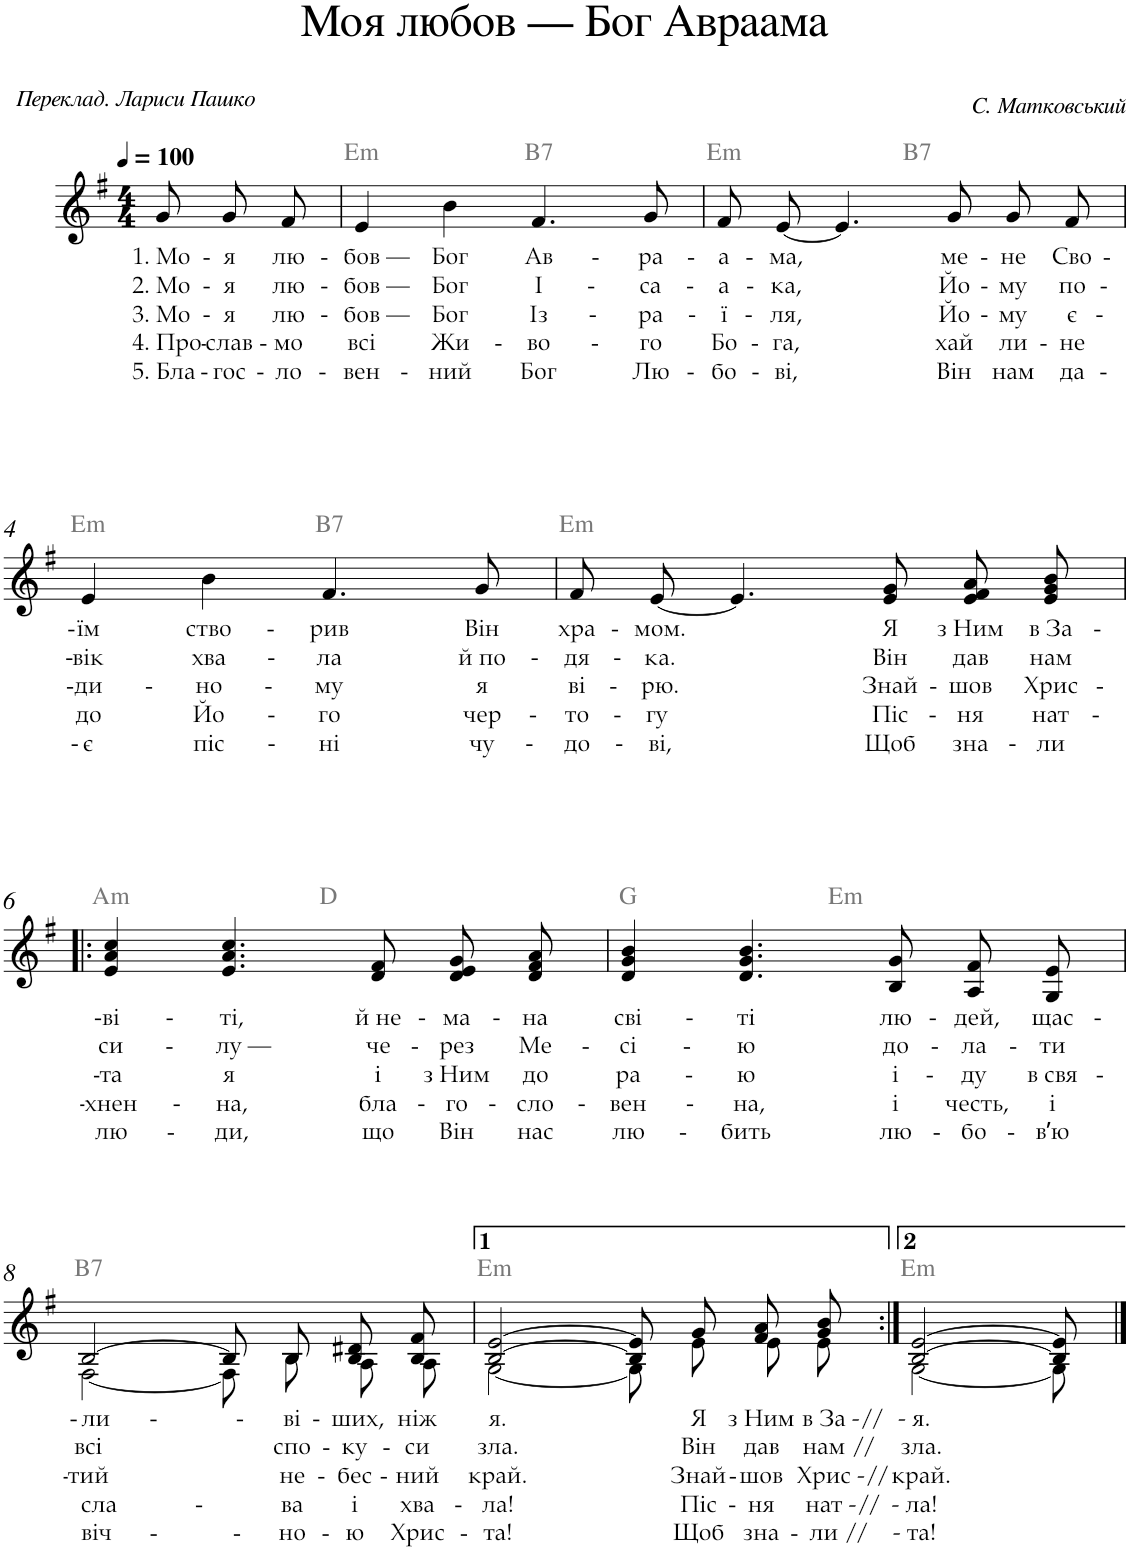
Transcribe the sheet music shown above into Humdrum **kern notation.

**kern	**text	**text	**text	**text	**text	**harte
*part1	*part1	*part1	*part1	*part1	*part1	*part1
*staff1	*staff1	*staff1	*staff1	*staff1	*staff1	*
*I"Piano	*	*	*	*	*	*
*I'Pno	*	*	*	*	*	*
*clefG2	*	*	*	*	*	*
*k[f#]	*	*	*	*	*	*
*G:	*	*	*	*	*	*
*M4/4	*	*	*	*	*	*
*MM100	*	*	*	*	*	*
=1	=1	=1	=1	=1	=1	=1
!	!LO:LY:b	!LO:LY:b	!LO:LY:b	!LO:LY:b	!LO:LY:b	!
8g/	1. Мо-	2. Мо-	3. Мо-	4. Про-	5. Бла-	.
!	!LO:LY:b	!LO:LY:b	!LO:LY:b	!LO:LY:b	!LO:LY:b	!
8g/L	-я	-я	-я	-слав-	-гос-	.
!	!LO:LY:b	!LO:LY:b	!LO:LY:b	!LO:LY:b	!LO:LY:b	!
8f#/J	лю-	лю-	лю-	-мо	-ло-	.
=2	=2	=2	=2	=2	=2	=2
!	!LO:LY:b	!LO:LY:b	!LO:LY:b	!LO:LY:b	!LO:LY:b	!LO:H:kt=m
4e/	-бов —	-бов —	-бов —	всі	-вен-	E:min
!	!LO:LY:b	!LO:LY:b	!LO:LY:b	!LO:LY:b	!LO:LY:b	!
4b\	Бог	Бог	Бог	Жи-	ний	.
!	!LO:LY:b	!LO:LY:b	!LO:LY:b	!LO:LY:b	!LO:LY:b	!LO:H:kt=7
4.f#/	Ав-	І-	Із-	-во-	Бог	B:7
!	!LO:LY:b	!LO:LY:b	!LO:LY:b	!LO:LY:b	!LO:LY:b	!
8g/	-ра-	-са-	-ра-	-го	-Лю-	.
=3	=3	=3	=3	=3	=3	=3
!	!LO:LY:b	!LO:LY:b	!LO:LY:b	!LO:LY:b	!LO:LY:b	!LO:H:kt=m
*^	*	*	*	*	*	*
8f#/L	2ryy	-а-	-а-	-ї-	Бо-	-бо-	E:min
!	!	!LO:LY:b	!LO:LY:b	!LO:LY:b	!LO:LY:b	!LO:LY:b	!
[<8e/J	.	-ма,	-ка,	-ля,	-га,	-ві,	.
4.e/]	.	.	.	.	.	.	.
!	!	!	!	!	!	!	!LO:H:kt=7
.	2ryy	.	.	.	.	.	B:7
!	!	!LO:LY:b	!LO:LY:b	!LO:LY:b	!LO:LY:b	!LO:LY:b	!
8g/	.	ме-	Йо-	Йо-	хай	Він	.
!	!	!LO:LY:b	!LO:LY:b	!LO:LY:b	!LO:LY:b	!LO:LY:b	!
8g/L	.	-не	-му	-му	ли-	нам	.
!	!	!LO:LY:b	!LO:LY:b	!LO:LY:b	!LO:LY:b	!LO:LY:b	!
8f#/J	.	Сво-	по-	є-	-не	-да-	.
!!LO:LB:g=z	!!
=4	=4	=4	=4	=4	=4	=4	=4
!	!	!LO:LY:b	!LO:LY:b	!LO:LY:b	!LO:LY:b	!LO:LY:b	!LO:H:kt=m
*v	*v	*	*	*	*	*	*
4e/	-їм	-вік	-ди-	до	є	E:min
!	!LO:LY:b	!LO:LY:b	!LO:LY:b	!LO:LY:b	!LO:LY:b	!
4b\	ство-	хва-	-но-	Йо-	піс-	.
!	!LO:LY:b	!LO:LY:b	!LO:LY:b	!LO:LY:b	!LO:LY:b	!LO:H:kt=7
4.f#/	-рив	-ла	-му	-го	ні	B:7
!	!LO:LY:b	!LO:LY:b	!LO:LY:b	!LO:LY:b	!LO:LY:b	!
8g/	Він	й по-	я	чер-	-чу-	.
=5	=5	=5	=5	=5	=5	=5
!	!LO:LY:b	!LO:LY:b	!LO:LY:b	!LO:LY:b	!LO:LY:b	!LO:H:kt=m
8f#/L	хра-	-дя-	ві-	-то-	до-	E:min
!	!LO:LY:b	!LO:LY:b	!LO:LY:b	!LO:LY:b	!LO:LY:b	!
[<8e/J	-мом.	-ка.	-рю.	-гу	-ві,	.
4.e/]	.	.	.	.	.	.
!	!LO:LY:b	!LO:LY:b	!LO:LY:b	!LO:LY:b	!LO:LY:b	!
8e/ 8g/	Я	Він	Знай-	Піс-	Щоб	.
!	!LO:LY:b	!LO:LY:b	!LO:LY:b	!LO:LY:b	!LO:LY:b	!
8e/ 8f#/ 8a/L	з Ним	дав	-шов	-ня	зна-	.
!	!LO:LY:b	!LO:LY:b	!LO:LY:b	!LO:LY:b	!LO:LY:b	!
8e/ 8g/ 8b/J	в За-	нам	Хрис-	нат-	-ли	.
!!LO:LB:g=z
=6!|:	=6!|:	=6!|:	=6!|:	=6!|:	=6!|:	=6!|:
!	!LO:LY:b	!LO:LY:b	!LO:LY:b	!LO:LY:b	!LO:LY:b	!LO:H:kt=m
*^	*	*	*	*	*	*
4e/ 4a/ 4cc/	2ryy	-ві-	си-	-та	-хнен-	-лю-	A:min
!	!	!LO:LY:b	!LO:LY:b	!LO:LY:b	!LO:LY:b	!LO:LY:b	!
4.e/ 4.a/ 4.cc/	.	-ті,	-лу —	я	-на,	-ди,	.
.	2ryy	.	.	.	.	.	D:maj
!	!	!LO:LY:b	!LO:LY:b	!LO:LY:b	!LO:LY:b	!LO:LY:b	!
8d/ 8f#/	.	й не-	че-	і	бла-	що	.
!	!	!LO:LY:b	!LO:LY:b	!LO:LY:b	!LO:LY:b	!LO:LY:b	!
8d/ 8e/ 8g/L	.	-ма-	-рез	з Ним	-го-	-Він	.
!	!	!LO:LY:b	!LO:LY:b	!LO:LY:b	!LO:LY:b	!LO:LY:b	!
8d/ 8f#/ 8a/J	.	-на	Ме-	до	-сло-	-нас	.
=7	=7	=7	=7	=7	=7	=7	=7
!	!	!LO:LY:b	!LO:LY:b	!LO:LY:b	!LO:LY:b	!LO:LY:b	!
4d/ 4g/ 4b/	2ryy	сві-	-сі-	ра-	-вен-	-лю-	G:maj
!	!	!LO:LY:b	!LO:LY:b	!LO:LY:b	!LO:LY:b	!LO:LY:b	!
4.d/ 4.g/ 4.b/	.	-ті	-ю	-ю	-на,	-бить	.
!	!	!	!	!	!	!	!LO:H:kt=m
.	2ryy	.	.	.	.	.	E:min
!	!	!LO:LY:b	!LO:LY:b	!LO:LY:b	!LO:LY:b	!LO:LY:b	!
8B/ 8g/	.	лю-	до-	і-	і	лю-	.
!	!	!LO:LY:b	!LO:LY:b	!LO:LY:b	!LO:LY:b	!LO:LY:b	!
8A/ 8f#/L	.	-дей,	-ла-	-ду	честь,	-бо-	.
!	!	!LO:LY:b	!LO:LY:b	!LO:LY:b	!LO:LY:b	!LO:LY:b	!
8G/ 8e/J	.	щас-	-ти	в свя-	і	вʼю	.
!!LO:LB:g=z	!!
=8	=8	=8	=8	=8	=8	=8	=8
!	!	!LO:LY:b	!LO:LY:b	!LO:LY:b	!LO:LY:b	!LO:LY:b	!LO:H:kt=7
[>2B/	[<2F#\	-ли-	всі	-тий	сла-	-віч-	B:7
8B/L]	8F#\L]	.	.	.	.	.	.
!	!	!LO:LY:b	!LO:LY:b	!LO:LY:b	!LO:LY:b	!LO:LY:b	!
8B/J	8B\J	-ві-	спо-	не-	-ва	-но-	.
!	!	!LO:LY:b	!LO:LY:b	!LO:LY:b	!LO:LY:b	!LO:LY:b	!
8B/ 8d#X/L	8A\L	-ших,	-ку-	-бес-	і	-ю	.
!	!	!LO:LY:b	!LO:LY:b	!LO:LY:b	!LO:LY:b	!LO:LY:b	!
8B/ 8f#/J	8A\J	ніж	-си	-ний	хва-	Хрис-	.
=9	=9	=9	=9	=9	=9	=9	=9
!	!	!LO:LY:b	!LO:LY:b	!LO:LY:b	!LO:LY:b	!LO:LY:b	!LO:H:kt=m
[>2B/ [>2e/	[<2G\	я.	зла.	край.	-ла!	-та!	E:min
8B]/ 8e]/L	8G\L]	.	.	.	.	.	.
!	!	!LO:LY:b	!LO:LY:b	!LO:LY:b	!LO:LY:b	!LO:LY:b	!
8g/J	8e\J	Я	Він	Знай-	Піс-	Щоб	.
!	!	!LO:LY:b	!LO:LY:b	!LO:LY:b	!LO:LY:b	!LO:LY:b	!
8f#/ 8a/L	8e\L	з Ним	дав	-шов	-ня	зна-	.
!	!	!LO:LY:b	!LO:LY:b	!LO:LY:b	!LO:LY:b	!LO:LY:b	!
8g/ 8b/J	8e\J	в За -//	нам //	Хрис -//	нат -//	-ли //	.
=10:|!	=10:|!	=10:|!	=10:|!	=10:|!	=10:|!	=10:|!	=10:|!
!	!	!LO:LY:b	!LO:LY:b	!LO:LY:b	!LO:LY:b	!LO:LY:b	!LO:H:kt=m
[>2B/ [>2e/	[<2G\	- я.	зла.	край.	- ла!	- та!	E:min
8B/] 8e/]	8G\]	.	.	.	.	.	.
*v	*v	*	*	*	*	*	*
==	==	==	==	==	==	==
*-	*-	*-	*-	*-	*-	*-
